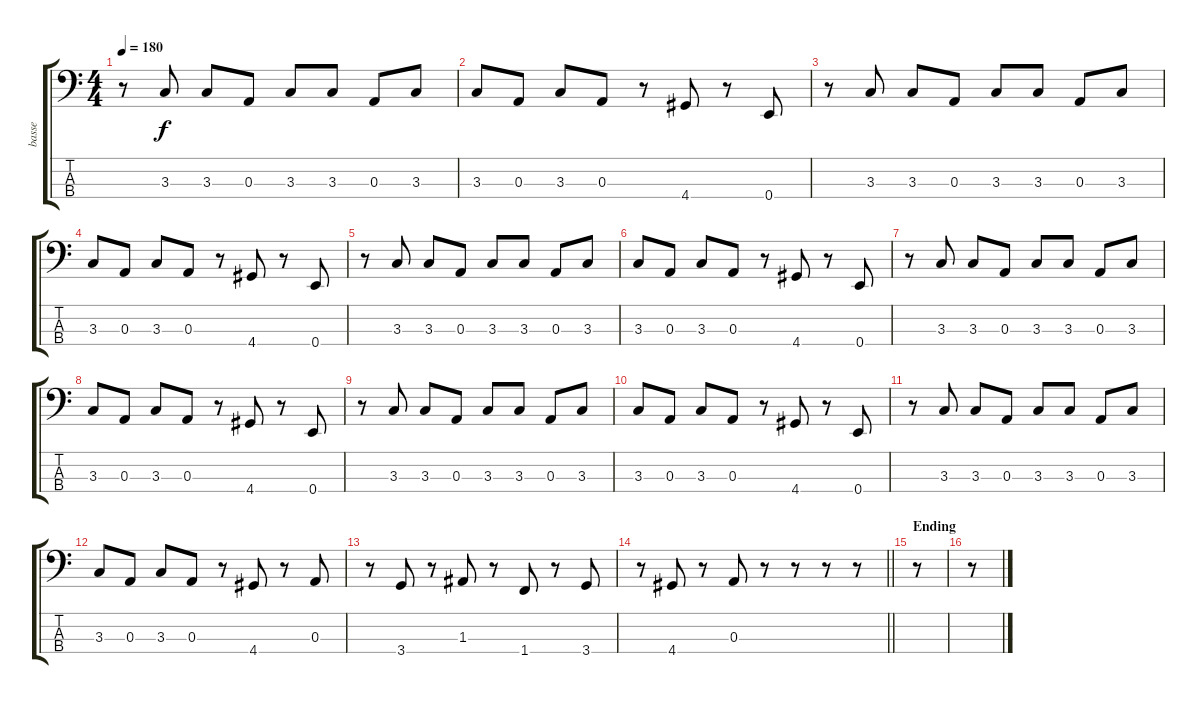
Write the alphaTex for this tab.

\track ("basse" "basse") {instrument electricbassfinger}
\staff {score tabs}
\tuning (G2 D2 A1 E1) {hide}
\ts (4 4)
\tempo 180
\clef f4
\ks c
r.8{dy f} 3.3.8 3.3.8 0.3.8 3.3.8 3.3.8 0.3.8 3.3.8 |
3.3.8 0.3.8 3.3.8 0.3.8 r.8 4.4.8 r.8 0.4.8 |
r.8 3.3.8 3.3.8 0.3.8 3.3.8 3.3.8 0.3.8 3.3.8 |
3.3.8 0.3.8 3.3.8 0.3.8 r.8 4.4.8 r.8 0.4.8 |
r.8 3.3.8 3.3.8 0.3.8 3.3.8 3.3.8 0.3.8 3.3.8 |
3.3.8 0.3.8 3.3.8 0.3.8 r.8 4.4.8 r.8 0.4.8 |
r.8 3.3.8 3.3.8 0.3.8 3.3.8 3.3.8 0.3.8 3.3.8 |
3.3.8 0.3.8 3.3.8 0.3.8 r.8 4.4.8 r.8 0.4.8 |
r.8 3.3.8 3.3.8 0.3.8 3.3.8 3.3.8 0.3.8 3.3.8 |
3.3.8 0.3.8 3.3.8 0.3.8 r.8 4.4.8 r.8 0.4.8 |
r.8 3.3.8 3.3.8 0.3.8 3.3.8 3.3.8 0.3.8 3.3.8 |
3.3.8 0.3.8 3.3.8 0.3.8 r.8 4.4.8 r.8 0.3.8 |
r.8 3.4.8 r.8 1.3.8 r.8 1.4.8 r.8 3.4.8 |
\barLineRight lightlight
r.8 4.4.8 r.8 0.3.8 r.8 r.8 r.8 r.8 |
\section ("" "Ending")
r.8 |
r.8
